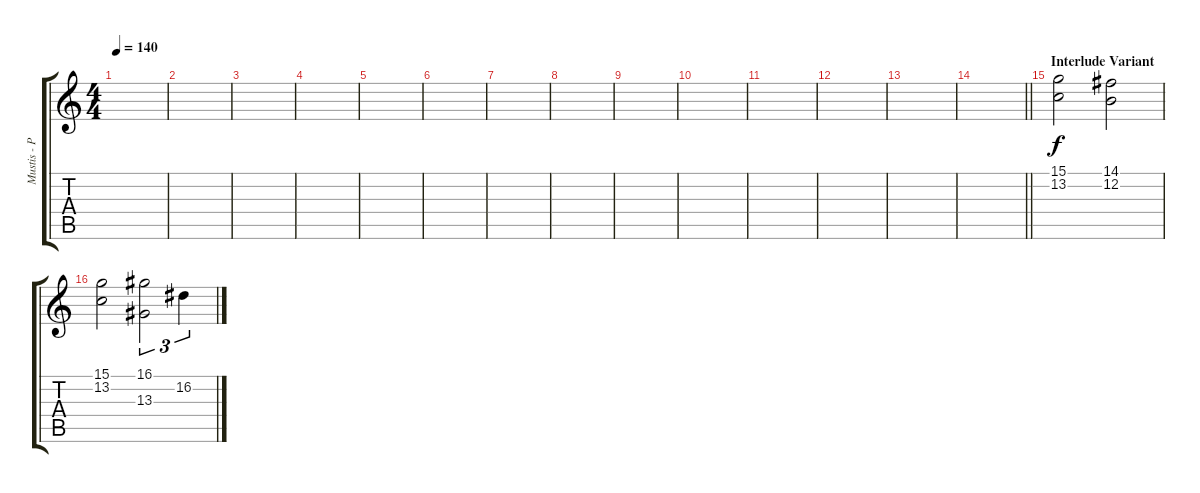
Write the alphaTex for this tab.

\track ("Mustis - Pads" "Mustis - P") {instrument fx3crystal}
\staff {score tabs}
\tuning (E4 B3 G3 D3 A2 E2) {hide}
\ts (4 4)
\tempo 140
\clef g2
\ks c
|
|
|
|
|
|
|
|
|
|
|
|
|
\barLineRight lightlight
|
\section ("" "Interlude Variant")
(15.1 13.2).2 (14.1 12.2).2 |
(15.1 13.2).2 (16.1 13.3).2{tu (3 2)} 16.2.4{tu (3 2)}
